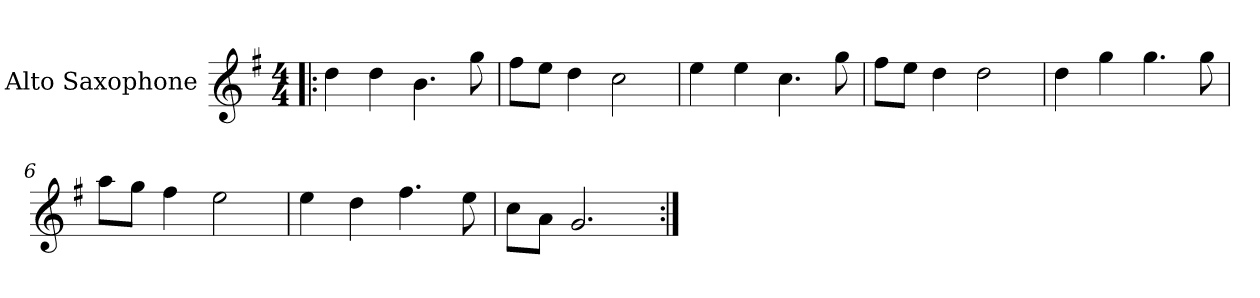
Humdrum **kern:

**kern
*part1
*staff1
*I"Alto Saxophone
*I'A. Sax
*clefG2
*ITrd5c9
*k[b-e-]
*M4/4
=1!|:
4f\
4f\
4.d\
8b-\
=2
8a\L
8g\J
4f\
2e-\
=3
4g\
4g\
4.e-\
8b-\
=4
8a\L
8g\J
4f\
2f\
=5
4f\
4b-\
4.b-\
8b-\
=6
8cc\L
8b-\J
4a\
2g\
!!LO:LB:g=z
=7
4g\
4f\
4.a\
8g\
=8
8e-\L
8c\J
2.B-/
=:|!
*-
